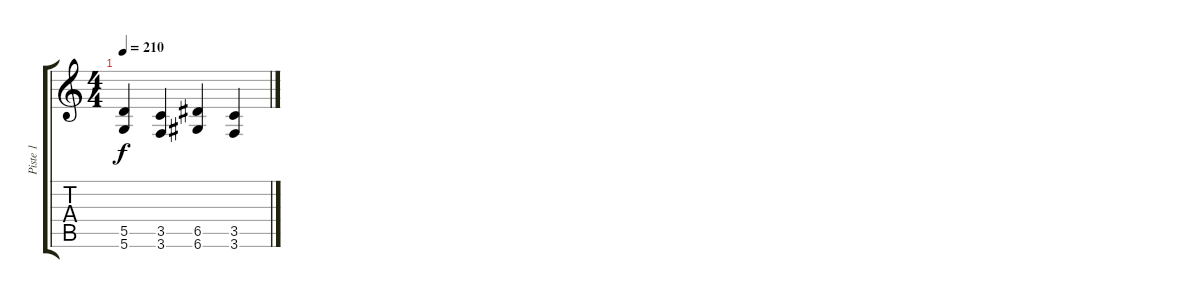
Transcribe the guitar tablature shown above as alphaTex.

\track ("Piste 1" "Piste 1") {instrument overdrivenguitar}
\staff {score tabs}
\tuning (E4 B3 G3 D3 A2 D2) {hide}
\ts (4 4)
\tempo 210
\clef g2
\ks c
(5.5 5.6).4{dy f} (3.5 3.6).4 (6.5 6.6).4 (3.5 3.6).4
